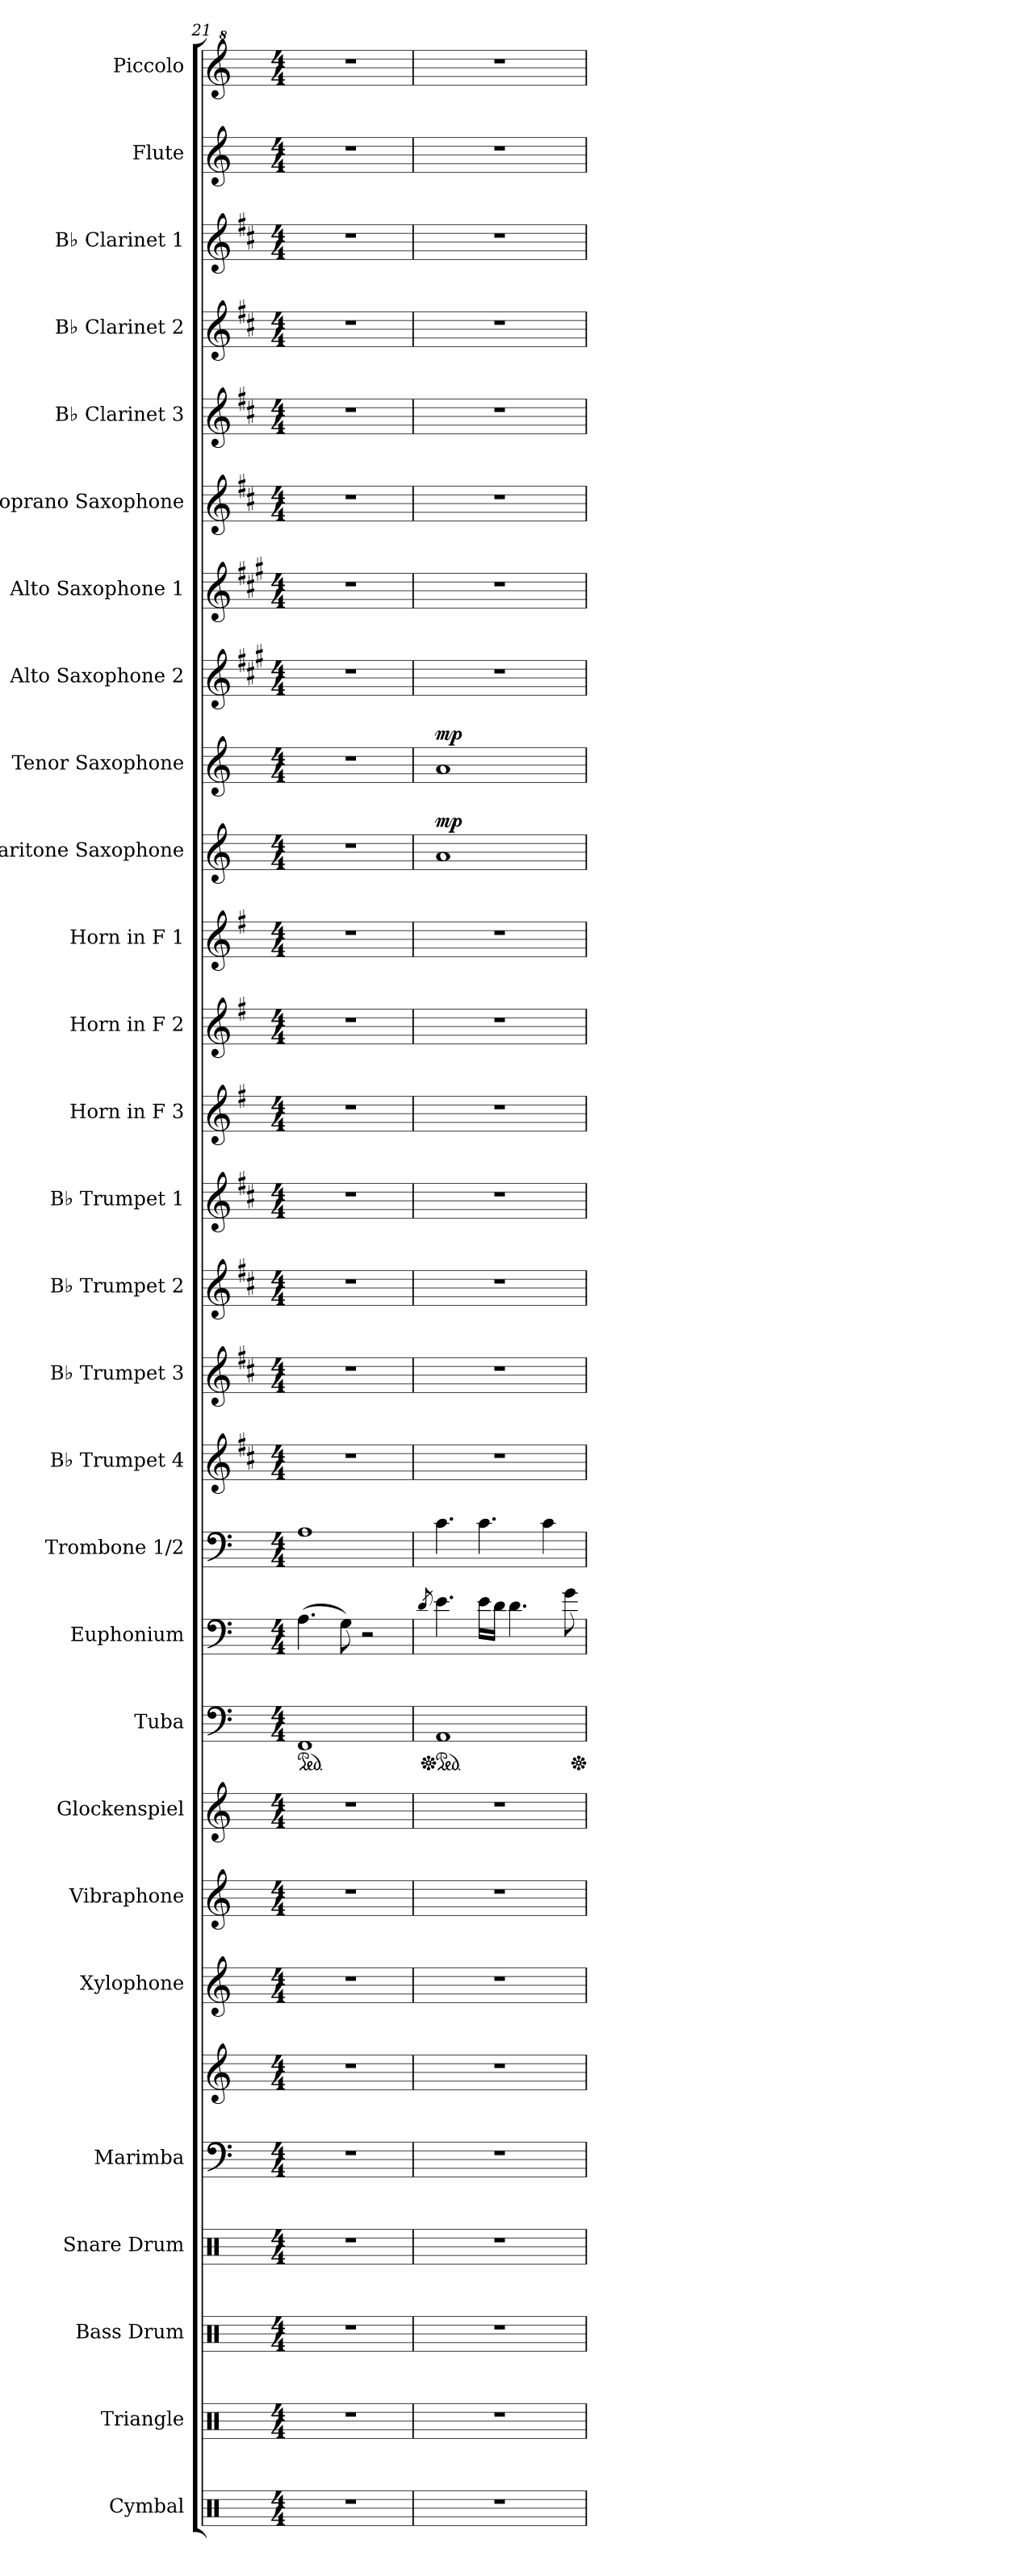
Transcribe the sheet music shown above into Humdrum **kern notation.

**kern	**kern	**kern	**kern	**kern	**kern	**kern	**kern	**kern	**kern	**kern	**kern	**kern	**kern	**kern	**kern	**kern	**kern	**kern	**kern	**dynam	**kern	**dynam	**kern	**kern	**kern	**kern	**kern	**kern	**kern	**kern
*part28	*part27	*part26	*part25	*part24	*part24	*part23	*part22	*part21	*part20	*part19	*part18	*part17	*part16	*part15	*part14	*part13	*part12	*part11	*part10	*part10	*part9	*part9	*part8	*part7	*part6	*part5	*part4	*part3	*part2	*part1
*staff29	*staff28	*staff27	*staff26	*staff25	*staff24	*staff23	*staff22	*staff21	*staff20	*staff19	*staff18	*staff17	*staff16	*staff15	*staff14	*staff13	*staff12	*staff11	*staff10	*staff10	*staff9	*staff9	*staff8	*staff7	*staff6	*staff5	*staff4	*staff3	*staff2	*staff1
*I"Cymbal	*I"Triangle	*I"Bass Drum	*I"Snare Drum	*I"Marimba	*	*I"Xylophone	*I"Vibraphone	*I"Glockenspiel	*I"Tuba	*I"Euphonium	*I"Trombone 1/2	*I"B♭ Trumpet 4	*I"B♭ Trumpet 3	*I"B♭ Trumpet 2	*I"B♭ Trumpet 1	*I"Horn in F 3	*I"Horn in F 2	*I"Horn in F 1	*I"Baritone Saxophone	*	*I"Tenor Saxophone	*	*I"Alto Saxophone 2	*I"Alto Saxophone 1	*I"Soprano Saxophone	*I"B♭ Clarinet 3	*I"B♭ Clarinet 2	*I"B♭ Clarinet 1	*I"Flute	*I"Piccolo
*I'Cym.	*I'Trgl.	*I'B. Dr.	*I'Sn. Dr.	*I'Mrm.	*	*I'Xyl.	*I'Vib.	*I'Glk.	*I'Tba.	*I'Euph.	*I'Tbn. 1/2	*I'B♭ Tpt. 4	*I'B♭ Tpt. 3	*I'B♭ Tpt. 2	*I'B♭ Tpt. 1	*	*	*	*I'Bar. Sax.	*	*I'T. Sax.	*	*I'A. Sax. 2	*I'A. Sax. 1	*I'S. Sax.	*I'B♭ Cl. 3	*I'B♭ Cl. 2	*I'B♭ Cl. 1	*I'Fl.	*I'Picc.
*clefX	*clefX	*clefX	*clefX	*clefF4	*clefG2	*clefG2	*clefG2	*clefG2	*clefF4	*clefF4	*clefF4	*clefG2	*clefG2	*clefG2	*clefG2	*clefG2	*clefG2	*clefG2	*clefG2	*	*clefG2	*	*clefG2	*clefG2	*clefG2	*clefG2	*clefG2	*clefG2	*clefG2	*clefG^2
*	*	*	*	*	*	*ITrd-7c-12	*	*ITrd-14c-24	*	*	*	*ITrd1c2	*ITrd1c2	*ITrd1c2	*ITrd1c2	*ITrd4c7	*ITrd4c7	*ITrd4c7	*ITrd12c21	*	*ITrd8c14	*	*ITrd5c9	*ITrd5c9	*ITrd1c2	*ITrd1c2	*ITrd1c2	*ITrd1c2	*	*ITrd-7c-12
*k[]	*k[]	*k[]	*k[]	*k[]	*k[]	*k[]	*k[]	*k[]	*k[]	*k[]	*k[]	*k[]	*k[]	*k[]	*k[]	*k[]	*k[]	*k[]	*k[]	*	*k[]	*	*k[]	*k[]	*k[]	*k[]	*k[]	*k[]	*k[]	*k[]
*M4/4	*M4/4	*M4/4	*M4/4	*M4/4	*M4/4	*M4/4	*M4/4	*M4/4	*M4/4	*M4/4	*M4/4	*M4/4	*M4/4	*M4/4	*M4/4	*M4/4	*M4/4	*M4/4	*M4/4	*	*M4/4	*	*M4/4	*M4/4	*M4/4	*M4/4	*M4/4	*M4/4	*M4/4	*M4/4
*	*	*	*	*	*	*	*	*	*ped	*	*	*	*	*	*	*	*	*	*	*	*	*	*	*	*	*	*	*	*	*
=21	=21	=21	=21	=21	=21	=21	=21	=21	=21	=21	=21	=21	=21	=21	=21	=21	=21	=21	=21	=21	=21	=21	=21	=21	=21	=21	=21	=21	=21	=21
1r	1r	1r	1r	1r	1r	1r	1r	1r	1FF	(4.A\	1A	1r	1r	1r	1r	1r	1r	1r	1r	.	1r	.	1r	1r	1r	1r	1r	1r	1r	1r
.	.	.	.	.	.	.	.	.	.	8G\)	.	.	.	.	.	.	.	.	.	.	.	.	.	.	.	.	.	.	.	.
.	.	.	.	.	.	.	.	.	.	2r	.	.	.	.	.	.	.	.	.	.	.	.	.	.	.	.	.	.	.	.
=22	=22	=22	=22	=22	=22	=22	=22	=22	=22	=22	=22	=22	=22	=22	=22	=22	=22	=22	=22	=22	=22	=22	=22	=22	=22	=22	=22	=22	=22	=22
.	.	.	.	.	.	.	.	.	.	8qd/	.	.	.	.	.	.	.	.	.	.	.	.	.	.	.	.	.	.	.	.
*	*	*	*	*	*	*	*	*	*Xped	*	*	*	*	*	*	*	*	*	*	*	*	*	*	*	*	*	*	*	*	*
*	*	*	*	*	*	*	*	*	*ped	*	*	*	*	*	*	*	*	*	*	*	*	*	*	*	*	*	*	*	*	*
!	!	!	!	!	!	!	!	!	!	!	!	!	!	!	!	!	!	!	!	!LO:DY:a	!	!LO:DY:a	!	!	!	!	!	!	!	!
1r	1r	1r	1r	1r	1r	1r	1r	1r	1AA	4.e\	4.c\	1r	1r	1r	1r	1r	1r	1r	1A	mp	1A	mp	1r	1r	1r	1r	1r	1r	1r	1r
.	.	.	.	.	.	.	.	.	.	16e\LL	4.c\	.	.	.	.	.	.	.	.	.	.	.	.	.	.	.	.	.	.	.
.	.	.	.	.	.	.	.	.	.	16d\JJ	.	.	.	.	.	.	.	.	.	.	.	.	.	.	.	.	.	.	.	.
.	.	.	.	.	.	.	.	.	.	4.d\	.	.	.	.	.	.	.	.	.	.	.	.	.	.	.	.	.	.	.	.
.	.	.	.	.	.	.	.	.	.	.	4c\	.	.	.	.	.	.	.	.	.	.	.	.	.	.	.	.	.	.	.
.	.	.	.	.	.	.	.	.	.	8g\	.	.	.	.	.	.	.	.	.	.	.	.	.	.	.	.	.	.	.	.
*	*	*	*	*	*	*	*	*	*Xped	*	*	*	*	*	*	*	*	*	*	*	*	*	*	*	*	*	*	*	*	*
=	=	=	=	=	=	=	=	=	=	=	=	=	=	=	=	=	=	=	=	=	=	=	=	=	=	=	=	=	=	=
*-	*-	*-	*-	*-	*-	*-	*-	*-	*-	*-	*-	*-	*-	*-	*-	*-	*-	*-	*-	*-	*-	*-	*-	*-	*-	*-	*-	*-	*-	*-
